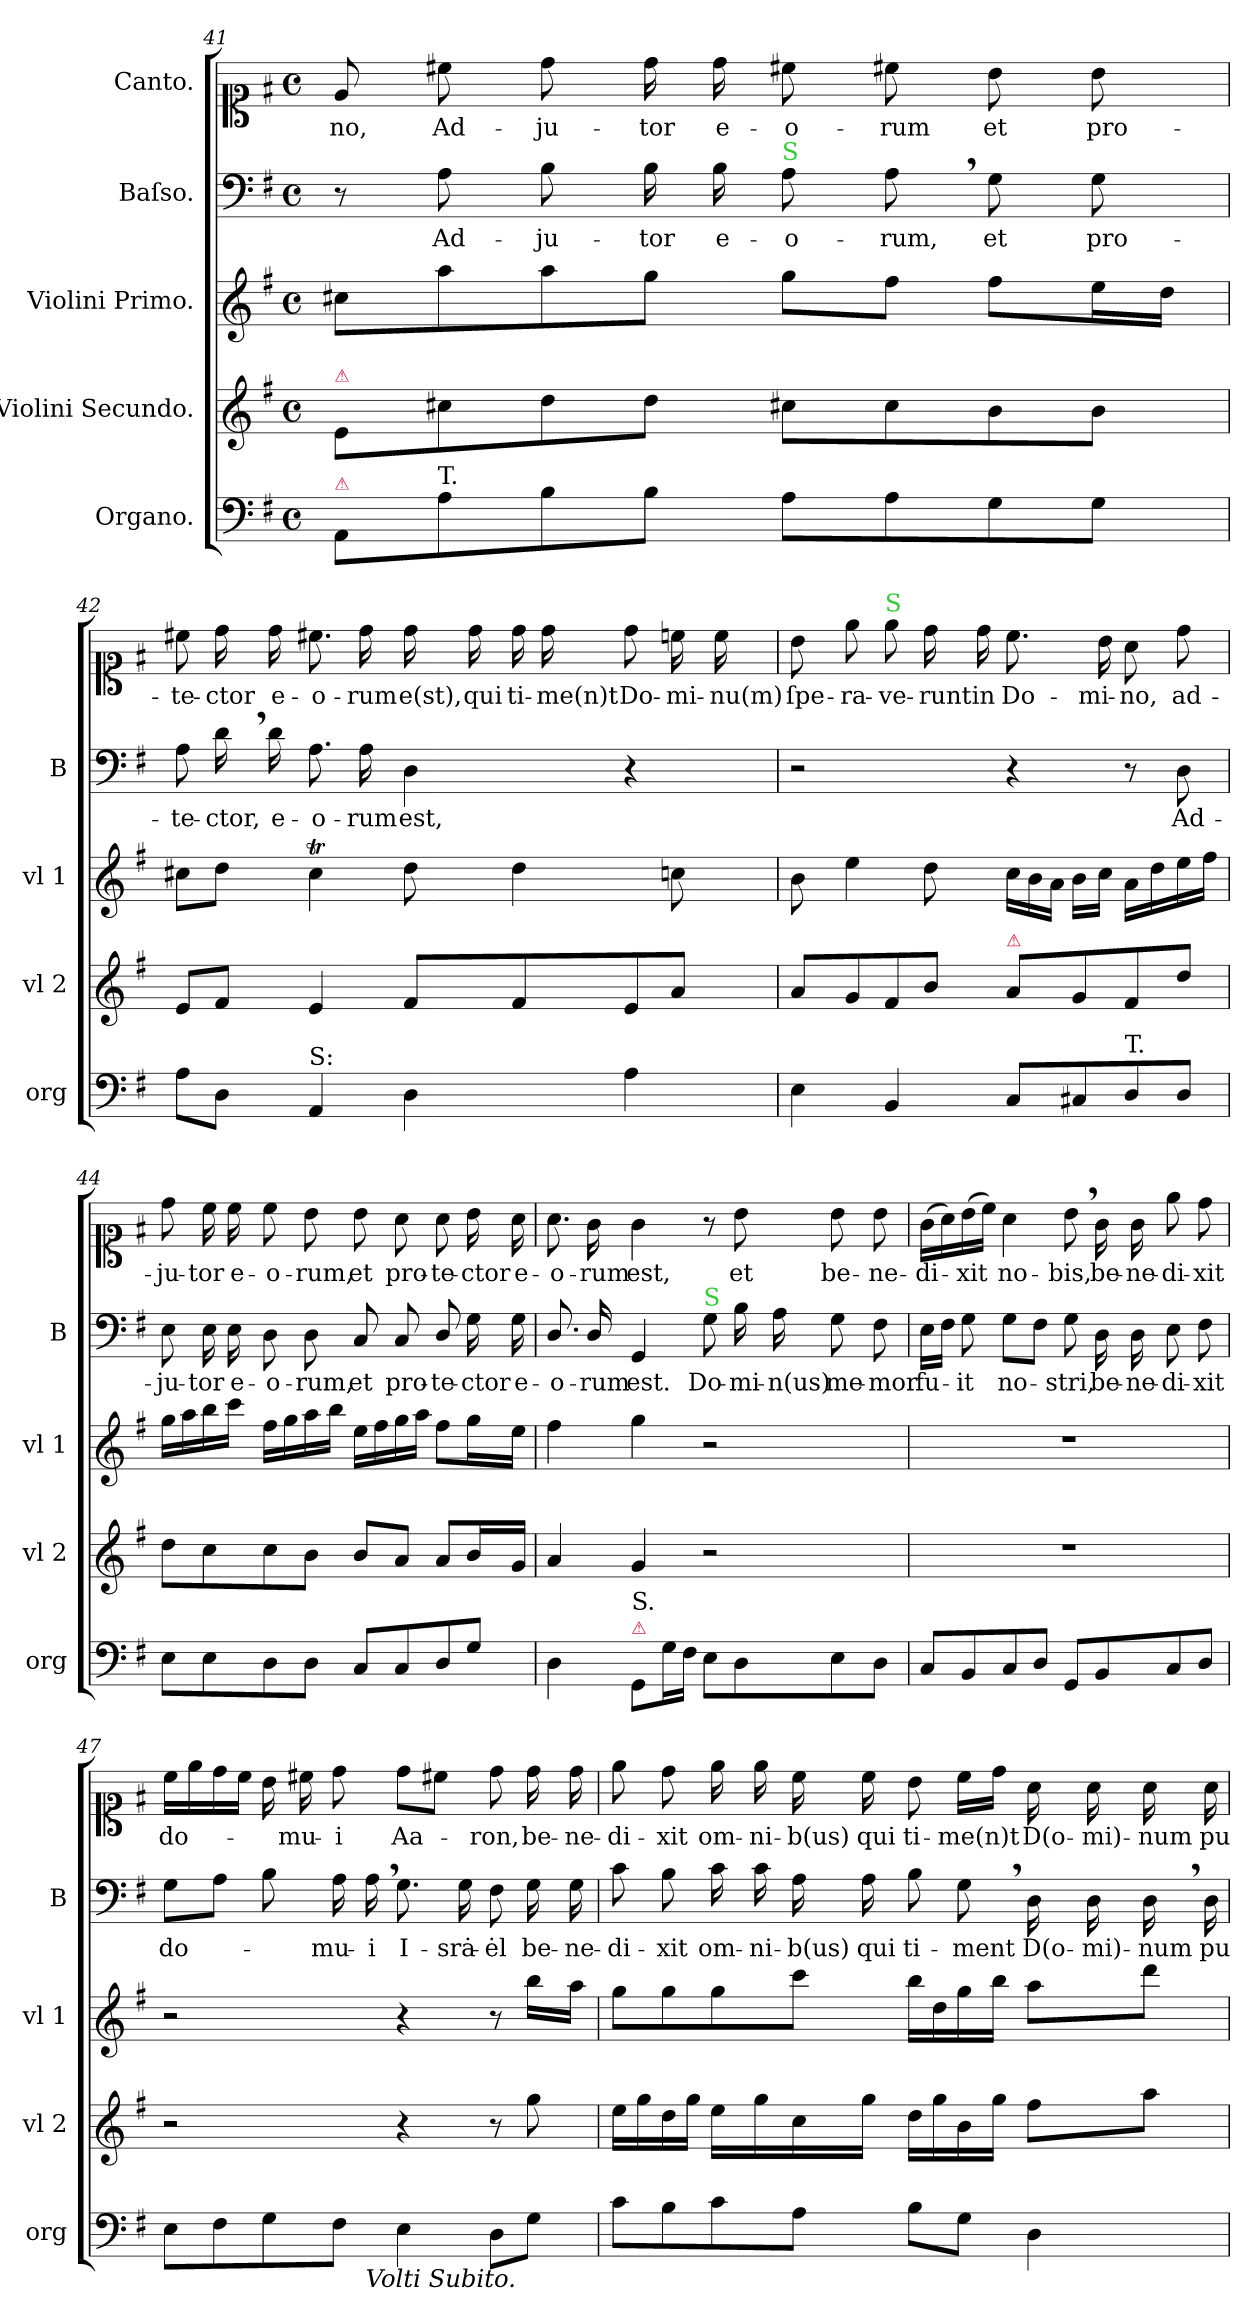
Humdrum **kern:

**kern	**kern	**kern	**kern	**text	**kern	**text
*part5	*part4	*part3	*part2	*part2	*part1	*part1
*staff5	*staff4	*staff3	*staff2	*staff2	*staff1	*staff1
*I"Organo.	*I"Violini Secundo.	*I"Violini Primo.	*I"Baſso.	*	*I"Canto.	*
*I'org	*I'vl 2	*I'vl 1	*I'B	*	*	*
*clefF4	*clefG2	*clefG2	*clefF4	*	*clefC1	*
*k[f#]	*k[f#]	*k[f#]	*k[f#]	*	*k[f#]	*
*G:	*G:	*G:	*G:	*	*G:	*
*M4/4	*M4/4	*M4/4	*M4/4	*	*M4/4	*
*met(c)	*met(c)	*met(c)	*met(c)	*	*met(c)	*
=41	=41	=41	=41	=41	=41	=41
!	!LO:TX:a:color=crimson:t=⚠	!	!	!	!	!
!LO:TX:a:color=crimson:t=⚠	!	!	!	!	!	!
8AA/L	8e/L	8cc#X\L	8r	.	8e/	-no,
!LO:TX:a:t=T.	!	!	!	!	!	!
8A\	8cc#X\	8aa\	8A\	Ad-	8cc#X\	Ad-
8B\	8dd\	8aa\	8B\	-ju-	8dd\	-ju-
8B\J	8dd\J	8gg\J	16B\	-tor	16dd\	-tor
.	.	.	16B\	e-	16dd\	e-
!	!	!	!LO:TX:a:color=limegreen:t=S	!	!	!
8A\L	8cc#X\L	8gg\L	8A\	-o-	8cc#X\	-o-
8A\	8cc#\	8ff#\J	8A,\	-rum,	8cc#X\	-rum
8G\	8b\	8ff#\L	8G\	et	8b\	et
8G\J	8b\J	16ee\L	8G\	pro-	8b\	pro-
.	.	16dd\JJ	.	.	.	.
=42	=42	=42	=42	=42	=42	=42
8A\L	8e/L	8cc#X\L	8A\	-te-	8cc#X\	-te-
8D\J	8f#/J	8dd\J	16d,\	-ctor,	16dd\	-ctor
.	.	.	16d\	e-	16dd\	e-
!LO:TX:a:t=S&colon;	!	!	!	!	!	!
4AA/	4e/	4cc#t\	8.A\	-o-	8.cc#X\	-o-
.	.	.	16A\	-rum	16dd\	-rum
4D\	8f#/L	8dd\	4D\	est,	16dd\	e(st),
.	.	.	.	.	16dd\	qui
.	8f#/	4dd\	.	.	16dd\	ti-
.	.	.	.	.	16dd\	-me(n)t
4A\	8e/	.	4r	.	8dd\	Do-
.	8a/J	8ccn\	.	.	16ccn\	-mi-
.	.	.	.	.	16cc\	-nu(m)
=43	=43	=43	=43	=43	=43	=43
4E\	8a/L	8b\	2r	.	8b\	ſpe-
.	8g/	4ee\	.	.	8ee\	-ra-
!	!	!	!	!	!LO:TX:a:color=limegreen:t=S	!
4BB/	8f#/	.	.	.	8ee\	-ve-
.	8b/J	8dd\	.	.	16dd\	-runt
.	.	.	.	.	16dd\	in
*	*	*Xtuplet	*	*	*	*
!	!LO:TX:a:color=crimson:t=⚠	!	!	!	!	!
8C/L	8a/L	24cc\LL	4r	.	8.cc\	Do-
.	.	24b\	.	.	.	.
.	.	24a\JJ	.	.	.	.
8C#X/	8g/	16b\LL	.	.	.	.
.	.	16cc\JJ	.	.	16b\	-mi-
!LO:TX:a:t=T.	!	!	!	!	!	!
8D/	8f#/	16a\LL	8r	.	8a\	-no,
.	.	16dd\	.	.	.	.
8D/J	8dd\J	16ee\	8D\	Ad-	8dd\	ad-
.	.	16ff#\JJ	.	.	.	.
=44	=44	=44	=44	=44	=44	=44
8E\L	8dd\L	16gg\LL	8E\	-ju-	8dd\	-ju-
.	.	16aa\	.	.	.	.
8E\	8cc\	16bb\	16E\	-tor	16cc\	-tor
.	.	16ccc\JJ	16E\	e-	16cc\	e-
8D\	8cc\	16ff#\LL	8D\	-o-	8cc\	-o-
.	.	16gg\	.	.	.	.
8D\J	8b\J	16aa\	8D\	-rum,	8b\	-rum,
.	.	16bb\JJ	.	.	.	.
8C/L	8b/L	16ee\LL	8C/	et	8b\	et
.	.	16ff#\	.	.	.	.
8C/	8a/J	16gg\	8C/	pro-	8a\	pro-
.	.	16aa\JJ	.	.	.	.
8D/	8a/L	8ff#\L	8D/	-te-	8a\	-te-
8G/J	16b/L	16gg\L	16G\	-ctor	16b\	-ctor
.	16g/JJ	16ee\JJ	16G\	e-	16a\	e-
=45	=45	=45	=45	=45	=45	=45
4D\	4a/	4ff#\	8.D/	-o-	8.a\	-o-
.	.	.	16D/	-rum	16g\	-rum
!LO:TX:a:color=crimson:t=⚠	!	!	!	!	!	!
!LO:TX:a:t=S.	!	!	!	!	!	!
8GG/L	4g/	4gg\	4GG/	est.	4g\	est,
16G\L	.	.	.	.	.	.
16F#\JJ	.	.	.	.	.	.
!	!	!	!LO:TX:a:color=limegreen:t=S	!	!	!
8E\L	2r	2r	8G\	Do-	8r	.
8D\	.	.	16B\	-mi-	8b\	et
.	.	.	16A\	-n(us)	.	.
8E\	.	.	8G\	me-	8b\	be-
8D\J	.	.	8F#\	-mor	8b\	-ne-
=46	=46	=46	=46	=46	=46	=46
8C/L	1r	1r	16E\LL	fu-	(16g\LL	-di-
.	.	.	16F#\JJ	.	16a\)	.
8BB/	.	.	8G\	-it	(16b\	-xit
.	.	.	.	.	16cc\JJ)	.
8C/	.	.	8G\L	no-	4a\	no-
8D/J	.	.	8F#\J	.	.	.
8GG/L	.	.	8G\	-stri,	8b,\	-bis,
8BB/	.	.	16D\	be-	16g\	be-
.	.	.	16D\	-ne-	16g\	-ne-
8C/	.	.	8E\	-di-	8ee\	-di-
8D/J	.	.	8F#\	-xit	8dd\	-xit
=47	=47	=47	=47	=47	=47	=47
*^	*	*	*	*	*	*
8E\L	4..ryy	2r	2r	8G\L	do-	16cc\LL	do-
.	.	.	.	.	.	16ee\	.
8F#\	.	.	.	8A\J	.	16dd\	.
.	.	.	.	.	.	16cc\JJ	.
8G\	.	.	.	8B\	.	16b\	.
.	.	.	.	.	.	16cc#X\	-mu-
8F#\J	.	.	.	16A\	-mu-	8dd\	-i
!	!LO:TX:b:i:t=Volti Subito.	!	!	!	!	!	!
.	2ryy	.	.	16A,\	-i	.	.
4E\	.	4r	4r	8.G\	I-	8dd\L	Aa-
.	.	.	.	.	.	8cc#X\J	.
.	.	.	.	16G\	-srȧ-	.	.
8D\L	.	8r	8r	8F#\	-ėl	8dd\	-ron,
8G\J	.	8gg\	16bb\LL	16G\	be-	16dd\	be-
.	16ryy	.	16aa\JJ	16G\	-ne-	16dd\	-ne-
=48	=48	=48	=48	=48	=48	=48	=48
!LO:TX:a:t=Tutti.	!	!	!	!	!	!	!
*v	*v	*	*	*	*	*	*
8c\L	16ee\LL	8gg\L	8c\	-di-	8ee\	-di-
.	16gg\	.	.	.	.	.
8B\	16dd\	8gg\	8B\	-xit	8dd\	-xit
.	16gg\JJ	.	.	.	.	.
8c\	16ee\LL	8gg\	16c\	om-	16ee\	om-
.	16gg\	.	16c\	-ni-	16ee\	-ni-
8A\J	16cc\	8ccc\J	16A\	-b(us)	16cc\	-b(us)
.	16gg\JJ	.	16A\	qui	16cc\	qui
8B\L	16dd\LL	16bb\LL	8B\	ti-	8b\	ti-
.	16gg\	16dd\	.	.	.	.
8G\J	16b\	16gg\	8G,\	-ment	16cc\LL	-me(n)t
.	16gg\JJ	16bb\JJ	.	.	16dd\JJ	.
4D\	8ff#\L	8aa\L	16D\	D(o-	16a\	D(o-
.	.	.	16D\	-mi)-	16a\	-mi)-
.	8aa\J	8ddd\J	16D,\	-num	16a\	-num
.	.	.	16D\	pu-	16a\	pu-
=	=	=	=	=	=	=
*-	*-	*-	*-	*-	*-	*-
